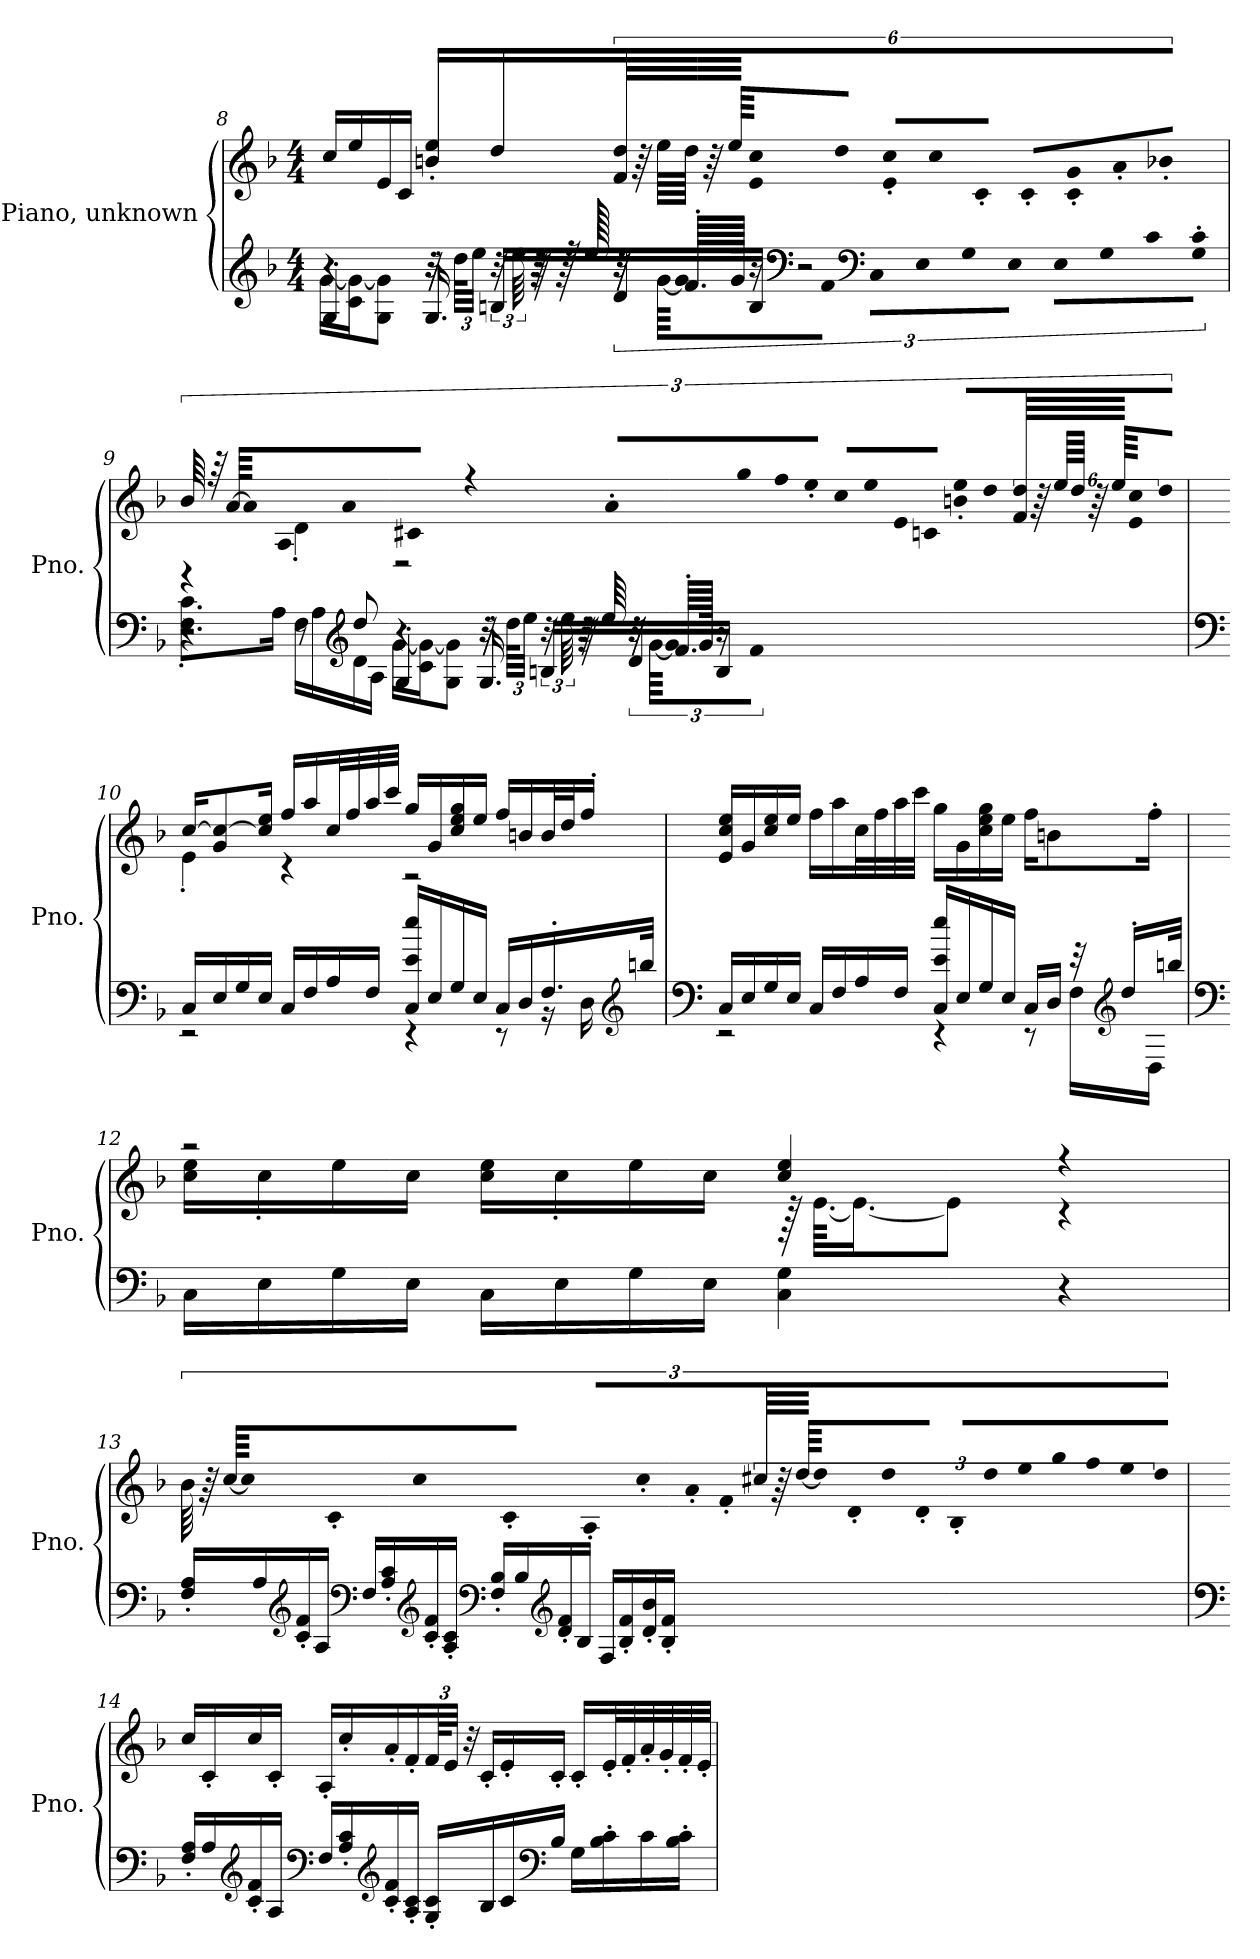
**kern	**kern
*part1	*part1
*staff2	*staff1
*I"Piano, unknown	*
*I'Pno.	*
!!LO:LB:g=z
*clefG2	*clefG2
*k[b-]	*k[b-]
*M4/4	*M4/4
=8	=8
*^	*
*	*^	*
4G'/	[16g\LL	4r	16cc/LL
.	16c\ 16g\_J	.	16ee/
.	8G\ 8g\]J	.	16e/
.	.	.	16c/JJ
16.G'/	32r	16r	16bn\' 16ee\'LL
*	*Xbrackettup	*	*
.	96dd\KLLL	.	.
.	48ee\JJJ	.	.
*	*brackettup	*	*
.	48r	16Bn/LL	16dd\
.	96ee\	.	.
64r	32r	.	.
128r	.	.	.
128ee/	.	.	.
32r	48r	16d/	96f\ 96dd\JJkk
.	.	.	96r
.	[96g\KKLL	.	96ee\LLLL
64.f'/LLLL	16g\]	.	96dd\JJJJ
.	.	.	96r
.	.	.	96ee/KLLL
128g/JJJJk	.	.	.
16r	.	16B/JJ	32e/ 32cc/
.	32f\JJk	.	32dd/JJJ
*clefF4	*	*	*
2r	16C\LL	2r	8e/' 8cc/'L
.	16E\	.	.
.	16G\	.	16cc/L
.	16E\JJ	.	16c'/JJ
.	16E\LL	.	16c'/LL
.	16G\	.	16c/' 16g/'
.	16c\	.	16a'/
.	16G\' 16c\'JJ	.	16b-X'/JJ
!!LO:LB:g=z
=9	=9	=9	=9
*	*	*	*^
4r	8.F\' 8.c\'L	2r	96b-/	4r
.	.	.	96r	.
.	.	.	[96a/KLLL	.
.	.	.	32a/J]	.
.	.	.	16A/	.
.	.	.	16a/	.
.	16A\Jk	.	16c#X/JJ	.
8r	16F\LL	.	16r	4d'\
.	16A\	.	16a'/LL	.
*clefG2	*	*	*	*
8dd/	16d\	.	32gg/L	.
.	.	.	32ff/J	.
.	16A\JJ	.	16ee'/JJ	.
4G'/	[16g\LL	4r	16cc/LL	2r
.	16c\ 16g\_J	.	16ee/	.
.	8G\ 8g\]J	.	16e/	.
.	.	.	16cn/JJ	.
16.G'/	32r	16r	16bn/' 16ee/'LL	.
*	*Xbrackettup	*	*	*
.	96dd\KLLL	.	.	.
.	48ee\JJJ	.	.	.
*	*brackettup	*	*	*
.	48r	16Bn/LL	16dd/	.
.	96ee\	.	.	.
64r	32r	.	.	.
64ee/	.	.	.	.
32r	48r	16d/	96f/ 96dd/JJkk	.
.	.	.	96r	.
.	[96g\KKLL	.	96ee/LLLL	.
64.f'/LLLL	16g\]	.	96dd/JJJJ	.
.	.	.	96r	.
.	.	.	96ee/KLLL	.
128g/JJJJk	.	.	.	.
16r	.	16B/JJ	32e/ 32cc/	.
.	32f\JJk	.	32dd/JJJ	.
*v	*v	*v	*	*
!!LO:LB:g=z	!!
=10	=10	=10
*clefF4	*	*
*^	*	*
16C/LL	2r	[16cc/KL	4e'\
16E/	.	8g/ 8cc/_	.
16G/	.	.	.
16E/JJ	.	16cc/] 16ee/Jk	.
16C/LL	.	16ff/LL	4r
16F/	.	16aa/	.
16A/	.	32cc/L	.
.	.	32ff/	.
16F/JJ	.	32aa/	.
.	.	32ccc/JJJ	.
16C/ 16e/ 16ee/LL	4r	16gg/LL	2r
16E/	.	16g/	.
16G/	.	16cc/ 16ee/ 16gg/	.
16E/JJ	.	16ee/JJ	.
16C/LL	8r	16ff/LL	.
16D/	.	16bn/	.
16.F'/	16r	32b/L	.
.	.	32dd/J	.
.	16D\	16ff'/JJ	.
*clefG2	*	*	*
32bbn/JJk	.	.	.
*	*	*v	*v
!!LO:LB:g=z
=11	=11	=11
*clefF4	*	*
16C/LL	2r	16e/ 16cc/ 16ee/LL
16E/	.	16g/
16G/	.	16cc/ 16ee/
16E/JJ	.	16ee/JJ
16C/LL	.	16ff\LL
16F/	.	16aa\
16A/	.	32cc\L
.	.	32ff\
16F/JJ	.	32aa\
.	.	32ccc\JJJ
16C/ 16e/ 16ee/LL	4r	16gg\LL
16E/	.	16g\
16G/	.	16cc\ 16ee\ 16gg\
16E/JJ	.	16ee\JJ
16C/LL	8r	16ff\KL
16D/JJ	.	8bn\
32r	16F\LL	.
*clefG2	*	*
16dd'/LL	.	.
.	16D\JJ	16ff'\Jk
32bbn/JJk	.	.
*v	*v	*
=12	=12
*clefF4	*
*	*^
16C\LL	2r	16cc\ 16ee\LL
16E\	.	16cc'\
16G\	.	16ee\
16E\JJ	.	16cc\JJ
16C\LL	.	16cc\ 16ee\LL
16E\	.	16cc'\
16G\	.	16ee\
16E\JJ	.	16cc\JJ
4C\ 4G\	4cc/ 4ee/	128r
.	.	[64.e\KKLL
.	.	16.e\J_
.	.	8e\J]
4r	4r	4r
*	*v	*v
!!LO:LB:g=z
=13	=13
16F/' 16A/'LL	96b-\
.	96r
.	[96cc/KLLL
.	32cc/J]
16A/	16c'/
*clefG2	*
16c/' 16f/'	16cc/
16A/JJ	16c'/JJ
*clefF4	*
16F/LL	16A'/LL
16A/' 16c/'	16cc'/
*clefG2	*
16c/' 16f/'	16a'/
16A/' 16c/'JJ	16f'/
*clefF4	*
16F/' 16B-/'LL	96cc#X/JJkk
.	96r
.	[96dd/KLLL
.	32dd/J]
16B-/	16d'/
*clefG2	*
16d/' 16f/'	16dd/
16B-/JJ	16d'/JJ
16F/LL	16B-'/LL
16B-/' 16f/'	32dd/L
.	32ee/
16d/' 16b-/'	32gg/
.	32ff/
16B-/' 16f/'JJ	32ee/
.	32dd/JJJ
!!LO:PB:g=z
=14	=14
*clefF4	*
16F/' 16A/'LL	16cc/LL
16A/	16c'/
*clefG2	*
16c/' 16f/'	16cc/
16A/JJ	16c'/JJ
*clefF4	*
16F/LL	16A'/LL
16A/' 16c/'	16cc'/
*clefG2	*
16c/' 16f/'	16a'/
16A/' 16c/'JJ	16f'/
*	*Xbrackettup
16G/' 16c/'LL	96f/KL
.	48e/JJJ
.	32r
16B-/	16c'/LL
16c/	16e'/
*clefF4	*
16B-/JJ	16c'/JJ
16G\LL	16c'/LL
16B-\' 16c\'	32e'/L
.	32f'/
16c\	32a'/
.	32g'/
16B-\' 16c\'JJ	32f'/
.	32e'/JJJ
=	=
*-	*-
